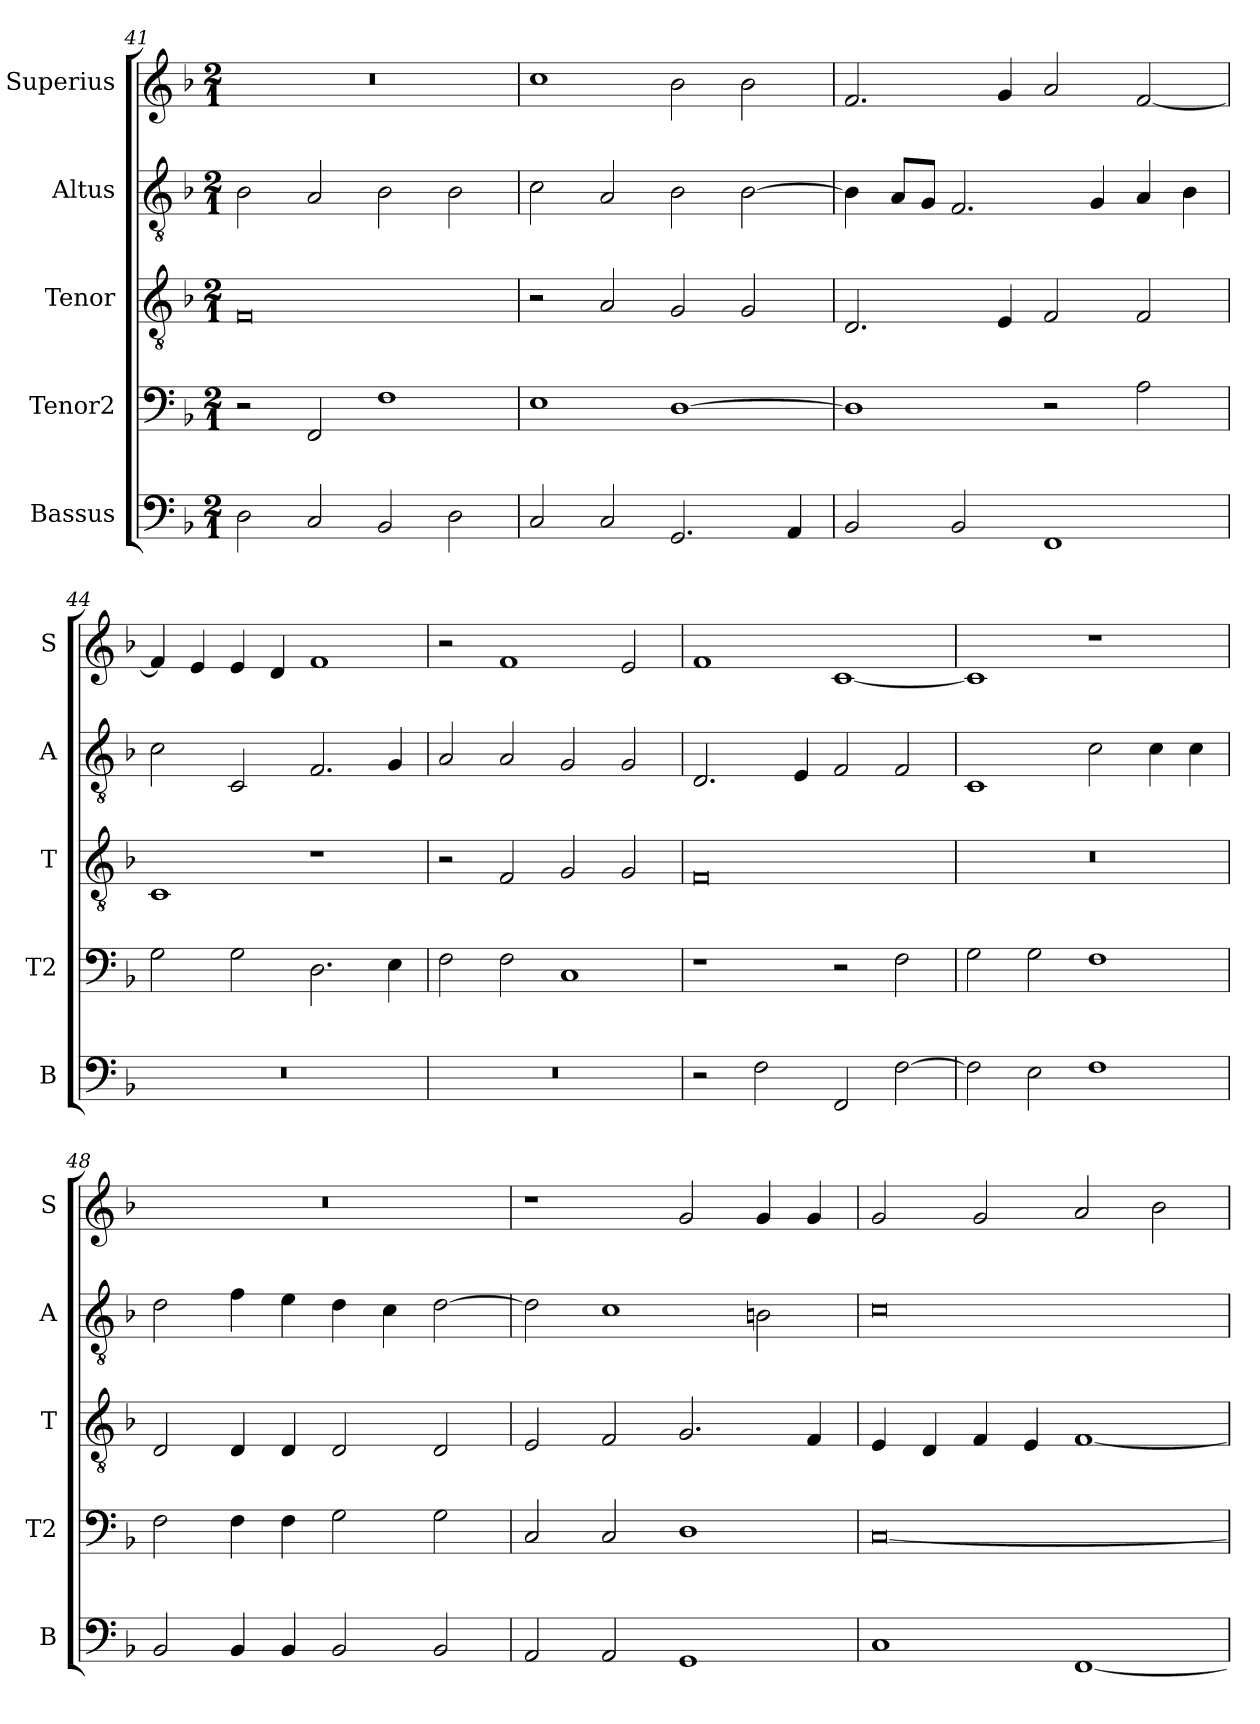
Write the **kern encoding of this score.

**kern	**kern	**kern	**kern	**kern
*part5	*part4	*part3	*part2	*part1
*staff5	*staff4	*staff3	*staff2	*staff1
*I"Bassus	*I"Tenor2	*I"Tenor	*I"Altus	*I"Superius
*I'B	*I'T2	*I'T	*I'A	*I'S
*clefF4	*clefF4	*clefGv2	*clefGv2	*clefG2
*k[b-]	*k[b-]	*k[b-]	*k[b-]	*k[b-]
*M2/1	*M2/1	*M2/1	*M2/1	*M2/1
=41	=41	=41	=41	=41
2D\	2r	0F	2B-\	0r
2C/	2FF/	.	2A/	.
2BB-/	1F	.	2B-\	.
2D\	.	.	2B-\	.
=42	=42	=42	=42	=42
2C/	1E	2r	2c\	1cc
2C/	.	2A/	2A/	.
2.GG/	[1D	2G/	2B-\	2b-\
.	.	2G/	[2B-\	2b-\
4AA/	.	.	.	.
=43	=43	=43	=43	=43
2BB-/	1D]	2.D/	4B-\]	2.f/
.	.	.	8A/L	.
.	.	.	8G/J	.
2BB-/	.	.	2.F/	.
.	.	4E/	.	4g/
1FF	2r	2F/	.	2a/
.	.	.	4G/	.
.	2A\	2F/	4A/	[2f/
.	.	.	4B-\	.
=44	=44	=44	=44	=44
0r	2G\	1C	2c\	4f/]
.	.	.	.	4e/
.	2G\	.	2C/	4e/
.	.	.	.	4d/
.	2.D\	1r	2.F/	1f
.	4E\	.	4G/	.
=45	=45	=45	=45	=45
0r	2F\	2r	2A/	2r
.	2F\	2F/	2A/	1f
.	1C	2G/	2G/	.
.	.	2G/	2G/	2e/
=46	=46	=46	=46	=46
2r	1r	0F	2.D/	1f
2F\	.	.	.	.
.	.	.	4E/	.
2FF/	2r	.	2F/	[1c
[2F\	2F\	.	2F/	.
=47	=47	=47	=47	=47
2F\]	2G\	0r	1C	1c]
2E\	2G\	.	.	.
1F	1F	.	2c\	1r
.	.	.	4c\	.
.	.	.	4c\	.
=48	=48	=48	=48	=48
2BB-/	2F\	2D/	2d\	0r
4BB-/	4F\	4D/	4f\	.
4BB-/	4F\	4D/	4e\	.
2BB-/	2G\	2D/	4d\	.
.	.	.	4c\	.
2BB-/	2G\	2D/	[2d\	.
=49	=49	=49	=49	=49
2AA/	2C/	2E/	2d\]	1r
2AA/	2C/	2F/	1c	.
1GG	1D	2.G/	.	2g/
.	.	.	2Bn\	4g/
.	.	4F/	.	4g/
=50	=50	=50	=50	=50
1C	[0C	4E/	0c	2g/
.	.	4D/	.	.
.	.	4F/	.	2g/
.	.	4E/	.	.
[1FF	.	[1F	.	2a/
.	.	.	.	2b-\
=	=	=	=	=
*-	*-	*-	*-	*-
